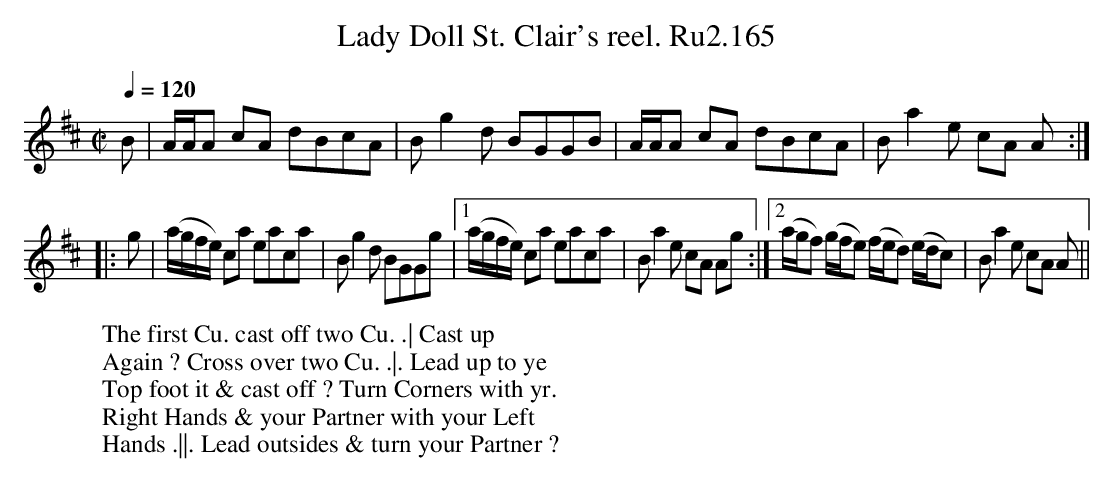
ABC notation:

X:1
T:Lady Doll St. Clair's reel. Ru2.165
M:C|
L:1/8
Q:1/4=120
K:Amix
B|A/A/A cA dBcA|Bg2d BGGB|A/A/A cA dBcA|Ba2e cA A:|
|:g|(a/g/f/e/) ca eaca|Bg2d BGGg|1(a/g/f/e/) ca eaca|Ba2e cA Ag:|2(a/g/f) (g/f/e) (f/e/d) (e/d/c)|Ba2e cA A||
W:The first Cu. cast off two Cu. .| Cast up
W:Again ? Cross over two Cu. .|. Lead up to ye
W:Top foot it & cast off ? Turn Corners with yr.
W:Right Hands & your Partner with your Left
W:Hands .||. Lead outsides & turn your Partner ?
